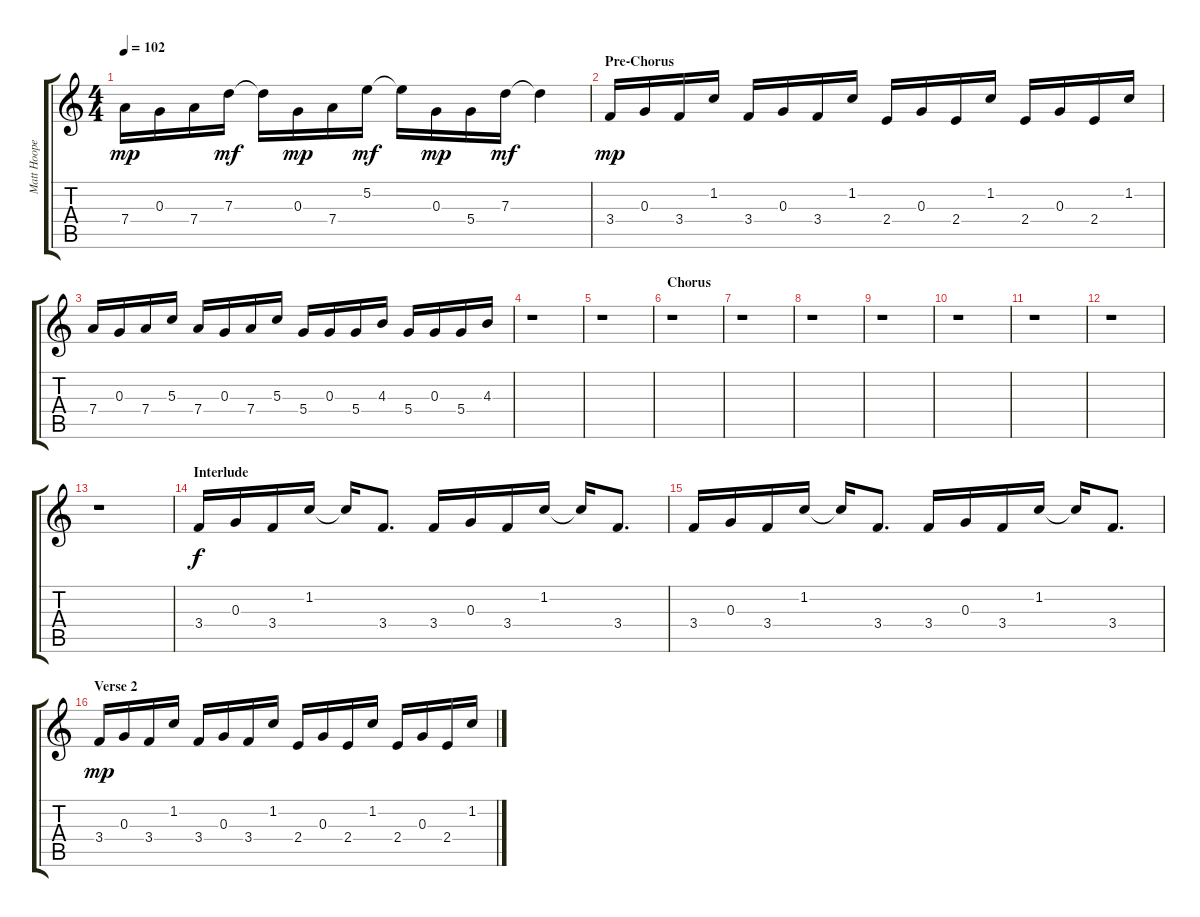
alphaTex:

\track ("Matt Hoopes (Lead Guitar 1)" "Matt Hoope") {instrument electricguitarclean}
\staff {score tabs}
\tuning (E4 B3 G3 D3 A2 E2) {hide}
\ts (4 4)
\tempo 102
\clef g2
\ks c
7.4.16{dy mp} 0.3.16 7.4.16 7.3.16{dy mf} 7.3{t}.16 0.3.16{dy mp} 7.4.16 5.2.16{dy mf} 5.2{t}.16 0.3.16{dy mp} 5.4.16 7.3.16{dy mf} 7.3{t}.4 |
\section ("" "Pre-Chorus")
3.4.16{dy mp} 0.3.16 3.4.16 1.2.16 3.4.16 0.3.16 3.4.16 1.2.16 2.4.16 0.3.16 2.4.16 1.2.16 2.4.16 0.3.16 2.4.16 1.2.16 |
7.4.16 0.3.16 7.4.16 5.3.16 7.4.16 0.3.16 7.4.16 5.3.16 5.4.16 0.3.16 5.4.16 4.3.16 5.4.16 0.3.16 5.4.16 4.3.16 |
r.1 |
r.1 |
\section ("" "Chorus")
r.1 |
r.1 |
r.1 |
r.1 |
r.1 |
r.1 |
r.1 |
r.1 |
\section ("" "Interlude")
3.4.16{dy f} 0.3.16 3.4.16 1.2.16 1.2{t}.16 3.4.8{d} 3.4.16 0.3.16 3.4.16 1.2.16 1.2{t}.16 3.4.8{d} |
3.4.16 0.3.16 3.4.16 1.2.16 1.2{t}.16 3.4.8{d} 3.4.16 0.3.16 3.4.16 1.2.16 1.2{t}.16 3.4.8{d} |
\section ("" "Verse 2")
3.4.16{dy mp} 0.3.16 3.4.16 1.2.16 3.4.16 0.3.16 3.4.16 1.2.16 2.4.16 0.3.16 2.4.16 1.2.16 2.4.16 0.3.16 2.4.16 1.2.16
